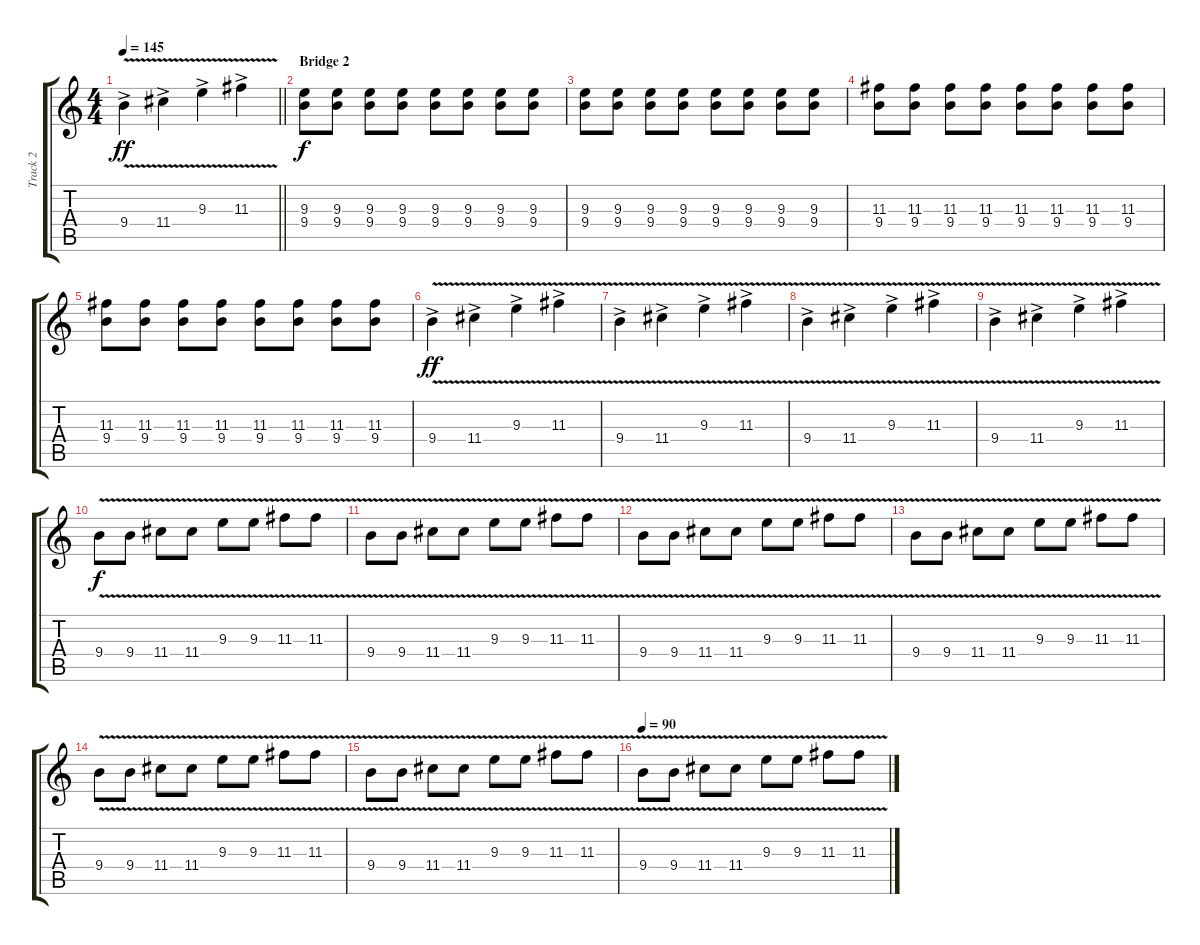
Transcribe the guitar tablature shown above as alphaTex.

\track ("Track 2" "Track 2") {instrument electricguitarjazz}
\staff {score tabs}
\tuning (E4 B3 G3 D3 A2 E2) {hide}
\ts (4 4)
\tempo 145
\clef g2
\barLineRight lightlight
\ks c
9.4{v ac}.4{dy ff} 11.4{v ac}.4 9.3{v ac}.4 11.3{v ac}.4 |
\section ("" "Bridge 2")
(9.3 9.4).8{dy f} (9.3 9.4).8 (9.3 9.4).8 (9.3 9.4).8 (9.3 9.4).8 (9.3 9.4).8 (9.3 9.4).8 (9.3 9.4).8 |
(9.3 9.4).8 (9.3 9.4).8 (9.3 9.4).8 (9.3 9.4).8 (9.3 9.4).8 (9.3 9.4).8 (9.3 9.4).8 (9.3 9.4).8 |
(11.3 9.4).8 (11.3 9.4).8 (11.3 9.4).8 (11.3 9.4).8 (11.3 9.4).8 (11.3 9.4).8 (11.3 9.4).8 (11.3 9.4).8 |
(11.3 9.4).8 (11.3 9.4).8 (11.3 9.4).8 (11.3 9.4).8 (11.3 9.4).8 (11.3 9.4).8 (11.3 9.4).8 (11.3 9.4).8 |
9.4{v ac}.4{dy ff} 11.4{v ac}.4 9.3{v ac}.4 11.3{v ac}.4 |
9.4{v ac}.4 11.4{v ac}.4 9.3{v ac}.4 11.3{v ac}.4 |
9.4{v ac}.4 11.4{v ac}.4 9.3{v ac}.4 11.3{v ac}.4 |
9.4{v ac}.4 11.4{v ac}.4 9.3{v ac}.4 11.3{v ac}.4 |
9.4{v}.8{dy f} 9.4{v}.8 11.4{v}.8 11.4{v}.8 9.3{v}.8 9.3{v}.8 11.3{v}.8 11.3{v}.8 |
9.4{v}.8 9.4{v}.8 11.4{v}.8 11.4{v}.8 9.3{v}.8 9.3{v}.8 11.3{v}.8 11.3{v}.8 |
9.4{v}.8 9.4{v}.8 11.4{v}.8 11.4{v}.8 9.3{v}.8 9.3{v}.8 11.3{v}.8 11.3{v}.8 |
9.4{v}.8 9.4{v}.8 11.4{v}.8 11.4{v}.8 9.3{v}.8 9.3{v}.8 11.3{v}.8 11.3{v}.8 |
9.4{v}.8 9.4{v}.8 11.4{v}.8 11.4{v}.8 9.3{v}.8 9.3{v}.8 11.3{v}.8 11.3{v}.8 |
9.4{v}.8 9.4{v}.8 11.4{v}.8 11.4{v}.8 9.3{v}.8 9.3{v}.8 11.3{v}.8 11.3{v}.8 |
\tempo 90
9.4{v}.8 9.4{v}.8 11.4{v}.8 11.4{v}.8 9.3{v}.8 9.3{v}.8 11.3{v}.8 11.3{v}.8
